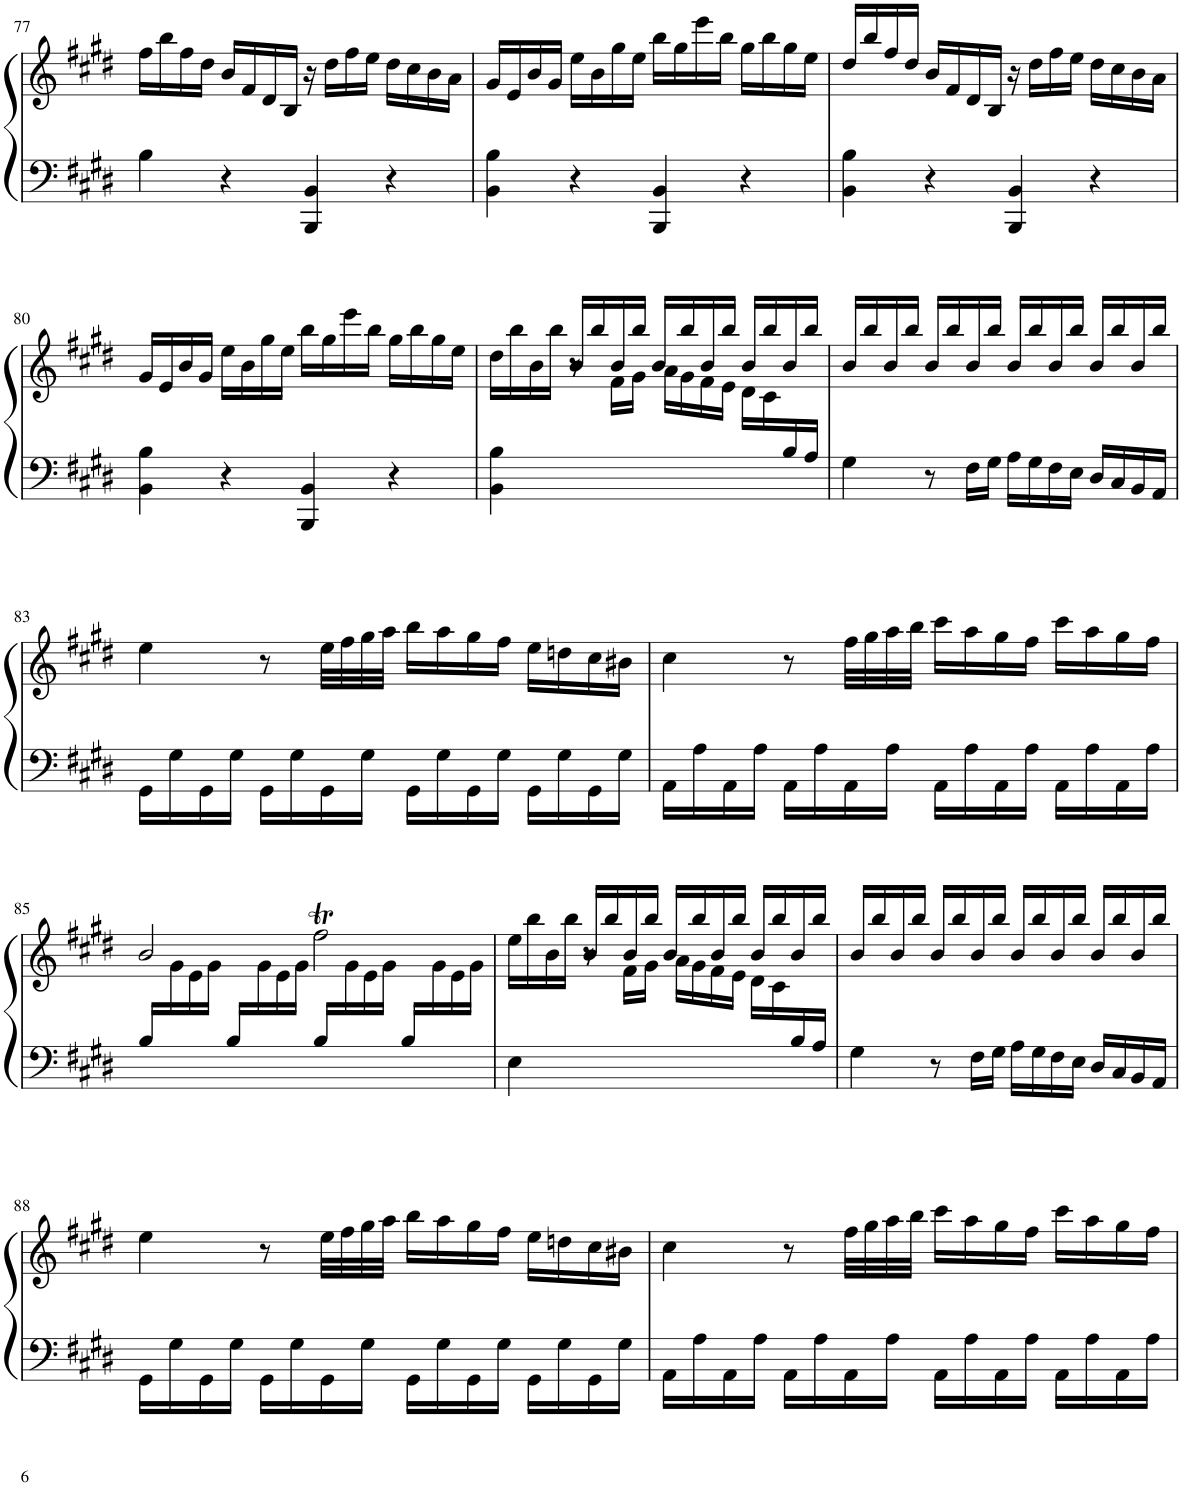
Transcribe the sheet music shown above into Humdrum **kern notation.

**kern	**kern
*part1	*part1
*staff2	*staff1
*I"Piano	*
*I'Pno.	*
!!LO:PB:g=z
*clefF4	*clefG2
*k[f#c#g#d#]	*k[f#c#g#d#]
*M4/4	*M4/4
*met(c)	*met(c)
=77	=77
4B\	16ff#\LL
.	16bb\
.	16ff#\
.	16dd#\JJ
4r	16b/LL
.	16f#/
.	16d#/
.	16B/JJ
4BBB/ 4BB/	16r
.	16dd#\LL
.	16ff#\
.	16ee\JJ
4r	16dd#\LL
.	16cc#\
.	16b\
.	16a\JJ
=78	=78
4BB\ 4B\	16g#/LL
.	16e/
.	16b/
.	16g#/JJ
4r	16ee\LL
.	16b\
.	16gg#\
.	16ee\JJ
4BBB/ 4BB/	16bb\LL
.	16gg#\
.	16eee\
.	16bb\JJ
4r	16gg#\LL
.	16bb\
.	16gg#\
.	16ee\JJ
=79	=79
4BB\ 4B\	16dd#/LL
.	16bb/
.	16ff#/
.	16dd#/JJ
4r	16b/LL
.	16f#/
.	16d#/
.	16B/JJ
4BBB/ 4BB/	16r
.	16dd#\LL
.	16ff#\
.	16ee\JJ
4r	16dd#\LL
.	16cc#\
.	16b\
.	16a\JJ
!!LO:LB:g=z
=80	=80
4BB\ 4B\	16g#/LL
.	16e/
.	16b/
.	16g#/JJ
4r	16ee\LL
.	16b\
.	16gg#\
.	16ee\JJ
4BBB/ 4BB/	16bb\LL
.	16gg#\
.	16eee\
.	16bb\JJ
4r	16gg#\LL
.	16bb\
.	16gg#\
.	16ee\JJ
=81	=81
*	*^
4BB\ 4B\	16dd#\LL	4.ryy
.	16bb\	.
.	16b\	.
.	16bb\JJ	.
8r	16b/LL	.
.	16bb/	.
2ryy	16b/	16f#\LL
.	16bb/JJ	16g#\JJ
.	16b/LL	16a\LL
.	16bb/	16g#\
.	16b/	16f#\
.	16bb/JJ	16e\JJ
.	16b/LL	16d#\LL
.	16bb/	16c#\
16B/	16b/	8ryy
16A/JJ	16bb/JJ	.
*	*v	*v
=82	=82
4G#\	16b/LL
.	16bb/
.	16b/
.	16bb/JJ
8r	16b/LL
.	16bb/
16F#\LL	16b/
16G#\JJ	16bb/JJ
16A\LL	16b/LL
16G#\	16bb/
16F#\	16b/
16E\JJ	16bb/JJ
16D#/LL	16b/LL
16C#/	16bb/
16BB/	16b/
16AA/JJ	16bb/JJ
!!LO:LB:g=z
=83	=83
16GG#\LL	4ee\
16G#\	.
16GG#\	.
16G#\JJ	.
16GG#\LL	8r
16G#\	.
16GG#\	32ee\LLL
.	32ff#\
16G#\JJ	32gg#\
.	32aa\JJJ
16GG#\LL	16bb\LL
16G#\	16aa\
16GG#\	16gg#\
16G#\JJ	16ff#\JJ
16GG#\LL	16ee\LL
16G#\	16ddn\
16GG#\	16cc#\
16G#\JJ	16b#X\JJ
=84	=84
16AA\LL	4cc#\
16A\	.
16AA\	.
16A\JJ	.
16AA\LL	8r
16A\	.
16AA\	32ff#\LLL
.	32gg#\
16A\JJ	32aa\
.	32bb\JJJ
16AA\LL	16ccc#\LL
16A\	16aa\
16AA\	16gg#\
16A\JJ	16ff#\JJ
16AA\LL	16ccc#\LL
16A\	16aa\
16AA\	16gg#\
16A\JJ	16ff#\JJ
!!LO:LB:g=z
=85	=85
*	*^
16B/LL	2b/	16ryy
8.ryy	.	16g#\
.	.	16e\
.	.	16g#\JJ
16B/LL	.	16ryy
8.ryy	.	16g#\
.	.	16e\
.	.	16g#\JJ
16B/LL	2ff#T\	16ryy
8.ryy	.	16g#\
.	.	16e\
.	.	16g#\JJ
16B/LL	.	16ryy
8.ryy	.	16g#\
.	.	16e\
.	.	16g#\JJ
=86	=86	=86
4E\	16ee\LL	4.ryy
.	16bb\	.
.	16b\	.
.	16bb\JJ	.
8r	16b/LL	.
.	16bb/	.
2ryy	16b/	16f#\LL
.	16bb/JJ	16g#\JJ
.	16b/LL	16a\LL
.	16bb/	16g#\
.	16b/	16f#\
.	16bb/JJ	16e\JJ
.	16b/LL	16d#\LL
.	16bb/	16c#\
16B/	16b/	8ryy
16A/JJ	16bb/JJ	.
*	*v	*v
=87	=87
4G#\	16b/LL
.	16bb/
.	16b/
.	16bb/JJ
8r	16b/LL
.	16bb/
16F#\LL	16b/
16G#\JJ	16bb/JJ
16A\LL	16b/LL
16G#\	16bb/
16F#\	16b/
16E\JJ	16bb/JJ
16D#/LL	16b/LL
16C#/	16bb/
16BB/	16b/
16AA/JJ	16bb/JJ
!!LO:LB:g=z
=88	=88
16GG#\LL	4ee\
16G#\	.
16GG#\	.
16G#\JJ	.
16GG#\LL	8r
16G#\	.
16GG#\	32ee\LLL
.	32ff#\
16G#\JJ	32gg#\
.	32aa\JJJ
16GG#\LL	16bb\LL
16G#\	16aa\
16GG#\	16gg#\
16G#\JJ	16ff#\JJ
16GG#\LL	16ee\LL
16G#\	16ddn\
16GG#\	16cc#\
16G#\JJ	16b#X\JJ
=89	=89
16AA\LL	4cc#\
16A\	.
16AA\	.
16A\JJ	.
16AA\LL	8r
16A\	.
16AA\	32ff#\LLL
.	32gg#\
16A\JJ	32aa\
.	32bb\JJJ
16AA\LL	16ccc#\LL
16A\	16aa\
16AA\	16gg#\
16A\JJ	16ff#\JJ
16AA\LL	16ccc#\LL
16A\	16aa\
16AA\	16gg#\
16A\JJ	16ff#\JJ
=	=
*-	*-
